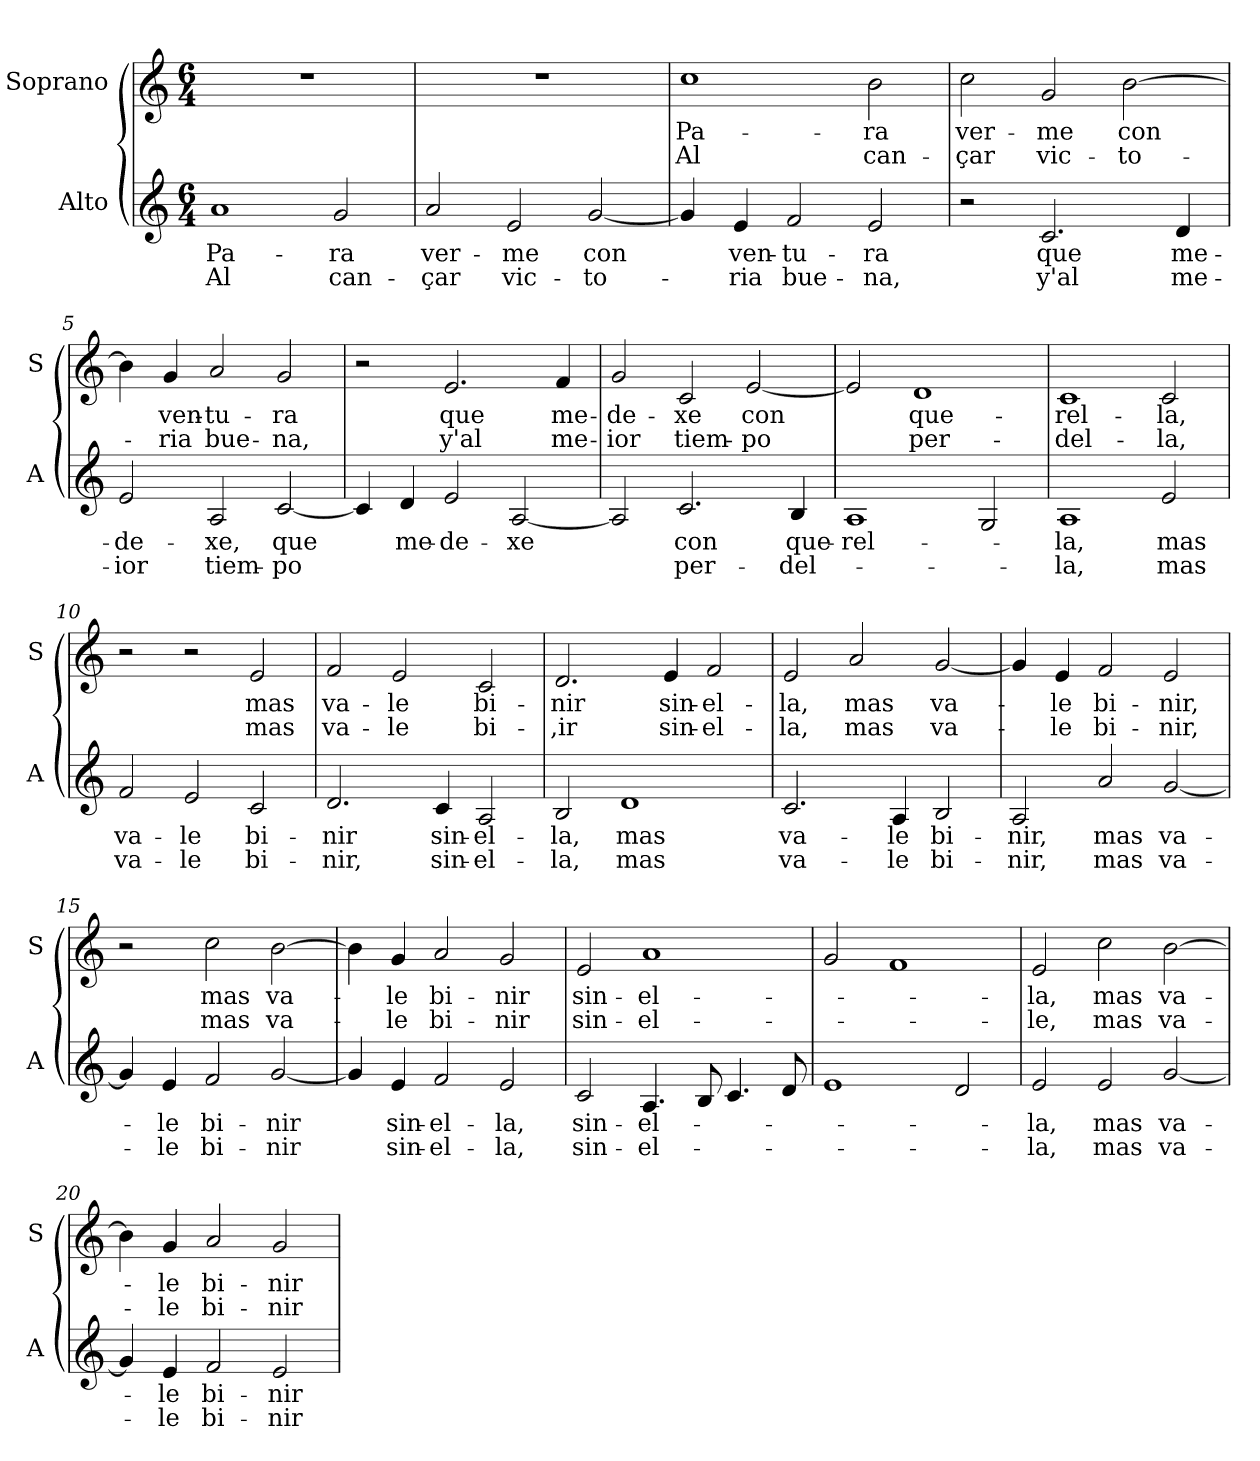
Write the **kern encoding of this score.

**kern	**text	**text	**kern	**text	**text
*part2	*part2	*part2	*part1	*part1	*part1
*staff2	*staff2	*staff2	*staff1	*staff1	*staff1
*I"Alto	*	*	*I"Soprano	*	*
*I'A	*	*	*I'S	*	*
*clefG2	*	*	*clefG2	*	*
*k[]	*	*	*k[]	*	*
*C:	*	*	*C:	*	*
*M6/4	*	*	*M6/4	*	*
=1	=1	=1	=1	=1	=1
!	!LO:LY:b	!LO:LY:b	!	!	!
1a	Pa-	Al	1.r	.	.
!	!LO:LY:b	!LO:LY:b	!	!	!
2g/	-ra	can-	.	.	.
=2	=2	=2	=2	=2	=2
!	!LO:LY:b	!LO:LY:b	!	!	!
2a/	ver-	-çar	1.r	.	.
!	!LO:LY:b	!LO:LY:b	!	!	!
2e/	-me	vic-	.	.	.
!	!LO:LY:b	!LO:LY:b	!	!	!
[2g/	con	-to-	.	.	.
=3	=3	=3	=3	=3	=3
!	!	!	!	!LO:LY:b	!LO:LY:b
4g/]	.	.	1cc	Pa-	Al
!	!LO:LY:b	!LO:LY:b	!	!	!
4e/	ven-	-ria	.	.	.
!	!LO:LY:b	!LO:LY:b	!	!	!
2f/	-tu-	bue-	.	.	.
!	!LO:LY:b	!LO:LY:b	!	!LO:LY:b	!LO:LY:b
2e/	-ra	-na,	2b\	-ra	can-
=4	=4	=4	=4	=4	=4
!	!	!	!	!LO:LY:b	!LO:LY:b
2r	.	.	2cc\	ver-	-çar
!	!LO:LY:b	!LO:LY:b	!	!LO:LY:b	!LO:LY:b
2.c/	que	y'al	2g/	-me	vic-
!	!	!	!	!LO:LY:b	!LO:LY:b
.	.	.	[2b\	con	-to-
!	!LO:LY:b	!LO:LY:b	!	!	!
4d/	me-	me-	.	.	.
!!LO:LB:g=z
=5	=5	=5	=5	=5	=5
!	!LO:LY:b	!LO:LY:b	!	!	!
2e/	-de-	-ior	4b\]	.	.
!	!	!	!	!LO:LY:b	!LO:LY:b
.	.	.	4g/	ven-	-ria
!	!LO:LY:b	!LO:LY:b	!	!LO:LY:b	!LO:LY:b
2A/	-xe,	tiem-	2a/	-tu-	bue-
!	!LO:LY:b	!LO:LY:b	!	!LO:LY:b	!LO:LY:b
[2c/	que	-po	2g/	-ra	-na,
=6	=6	=6	=6	=6	=6
4c/]	.	.	2r	.	.
!	!LO:LY:b	!	!	!	!
4d/	me-	.	.	.	.
!	!LO:LY:b	!	!	!LO:LY:b	!LO:LY:b
2e/	-de-	.	2.e/	que	y'al
!	!LO:LY:b	!	!	!	!
[2A/	-xe	.	.	.	.
!	!	!	!	!LO:LY:b	!LO:LY:b
.	.	.	4f/	me-	me-
=7	=7	=7	=7	=7	=7
!	!	!	!	!LO:LY:b	!LO:LY:b
2A/]	.	.	2g/	-de-	-ior
!	!LO:LY:b	!LO:LY:b	!	!LO:LY:b	!LO:LY:b
2.c/	con	per-	2c/	-xe	tiem-
!	!	!	!	!LO:LY:b	!LO:LY:b
.	.	.	[2e/	con	-po
!	!LO:LY:b	!LO:LY:b	!	!	!
4B/	que-	-del-	.	.	.
=8	=8	=8	=8	=8	=8
!	!LO:LY:b	!	!	!	!
1A	-rel-	.	2e/]	.	.
!	!	!	!	!LO:LY:b	!LO:LY:b
.	.	.	1d	que-	per-
2G/	.	.	.	.	.
!!LO:LB:g=z
=9	=9	=9	=9	=9	=9
!	!LO:LY:b	!LO:LY:b	!	!LO:LY:b	!LO:LY:b
1A	-la,	-la,	1c	-rel-	-del-
!	!LO:LY:b	!LO:LY:b	!	!LO:LY:b	!LO:LY:b
2e/	mas	mas	2c/	-la,	-la,
=10	=10	=10	=10	=10	=10
!	!LO:LY:b	!LO:LY:b	!	!	!
2f/	va-	va-	2r	.	.
!	!LO:LY:b	!LO:LY:b	!	!	!
2e/	-le	-le	2r	.	.
!	!LO:LY:b	!LO:LY:b	!	!LO:LY:b	!LO:LY:b
2c/	bi-	bi-	2e/	mas	mas
=11	=11	=11	=11	=11	=11
!	!LO:LY:b	!LO:LY:b	!	!LO:LY:b	!LO:LY:b
2.d/	-nir	-nir,	2f/	va-	va-
!	!	!	!	!LO:LY:b	!LO:LY:b
.	.	.	2e/	-le	-le
!	!LO:LY:b	!LO:LY:b	!	!	!
4c/	sin-	sin-	.	.	.
!	!LO:LY:b	!LO:LY:b	!	!LO:LY:b	!LO:LY:b
2A/	-el-	-el-	2c/	bi-	bi-
=12	=12	=12	=12	=12	=12
!	!LO:LY:b	!LO:LY:b	!	!LO:LY:b	!LO:LY:b
2B/	-la,	-la,	2.d/	-nir	-,ir
!	!LO:LY:b	!LO:LY:b	!	!	!
1d	mas	mas	.	.	.
!	!	!	!	!LO:LY:b	!LO:LY:b
.	.	.	4e/	sin-	sin-
!	!	!	!	!LO:LY:b	!LO:LY:b
.	.	.	2f/	-el-	-el-
!!LO:LB:g=z
=13	=13	=13	=13	=13	=13
!	!LO:LY:b	!LO:LY:b	!	!LO:LY:b	!LO:LY:b
2.c/	va-	va-	2e/	-la,	-la,
!	!	!	!	!LO:LY:b	!LO:LY:b
.	.	.	2a/	mas	mas
!	!LO:LY:b	!LO:LY:b	!	!	!
4A/	-le	-le	.	.	.
!	!LO:LY:b	!LO:LY:b	!	!LO:LY:b	!LO:LY:b
2B/	bi-	bi-	[2g/	va-	va-
=14	=14	=14	=14	=14	=14
!	!LO:LY:b	!LO:LY:b	!	!	!
2A/	-nir,	-nir,	4g/]	.	.
!	!	!	!	!LO:LY:b	!LO:LY:b
.	.	.	4e/	-le	-le
!	!LO:LY:b	!LO:LY:b	!	!LO:LY:b	!LO:LY:b
2a/	mas	mas	2f/	bi-	bi-
!	!LO:LY:b	!LO:LY:b	!	!LO:LY:b	!LO:LY:b
[2g/	va-	va-	2e/	-nir,	-nir,
=15	=15	=15	=15	=15	=15
4g/]	.	.	2r	.	.
!	!LO:LY:b	!LO:LY:b	!	!	!
4e/	-le	-le	.	.	.
!	!LO:LY:b	!LO:LY:b	!	!LO:LY:b	!LO:LY:b
2f/	bi-	bi-	2cc\	mas	mas
!	!LO:LY:b	!LO:LY:b	!	!LO:LY:b	!LO:LY:b
[2g/	-nir	-nir	[2b\	va-	va-
=16	=16	=16	=16	=16	=16
4g/]	.	.	4b\]	.	.
!	!LO:LY:b	!LO:LY:b	!	!LO:LY:b	!LO:LY:b
4e/	sin-	sin-	4g/	-le	-le
!	!LO:LY:b	!LO:LY:b	!	!LO:LY:b	!LO:LY:b
2f/	-el-	-el-	2a/	bi-	bi-
!	!LO:LY:b	!LO:LY:b	!	!LO:LY:b	!LO:LY:b
2e/	-la,	-la,	2g/	-nir	-nir
!!LO:PB:g=z
=17	=17	=17	=17	=17	=17
!	!LO:LY:b	!LO:LY:b	!	!LO:LY:b	!LO:LY:b
2c/	sin-	sin-	2e/	sin-	sin-
!	!LO:LY:b	!LO:LY:b	!	!LO:LY:b	!LO:LY:b
4.A/	-el-	-el-	1a	-el-	-el-
8B/	.	.	.	.	.
4.c/	.	.	.	.	.
8d/	.	.	.	.	.
=18	=18	=18	=18	=18	=18
1e	.	.	2g/	.	.
.	.	.	1f	.	.
2d/	.	.	.	.	.
=19	=19	=19	=19	=19	=19
!	!LO:LY:b	!LO:LY:b	!	!LO:LY:b	!LO:LY:b
2e/	-la,	-la,	2e/	-la,	-le,
!	!LO:LY:b	!LO:LY:b	!	!LO:LY:b	!LO:LY:b
2e/	mas	mas	2cc\	mas	mas
!	!LO:LY:b	!LO:LY:b	!	!LO:LY:b	!LO:LY:b
[2g/	va-	va-	[2b\	va-	va-
=20	=20	=20	=20	=20	=20
4g/]	.	.	4b\]	.	.
!	!LO:LY:b	!LO:LY:b	!	!LO:LY:b	!LO:LY:b
4e/	-le	-le	4g/	-le	-le
!	!LO:LY:b	!LO:LY:b	!	!LO:LY:b	!LO:LY:b
2f/	bi-	bi-	2a/	bi-	bi-
!	!LO:LY:b	!LO:LY:b	!	!LO:LY:b	!LO:LY:b
2e/	-nir	-nir	2g/	-nir	-nir
=	=	=	=	=	=
*-	*-	*-	*-	*-	*-
